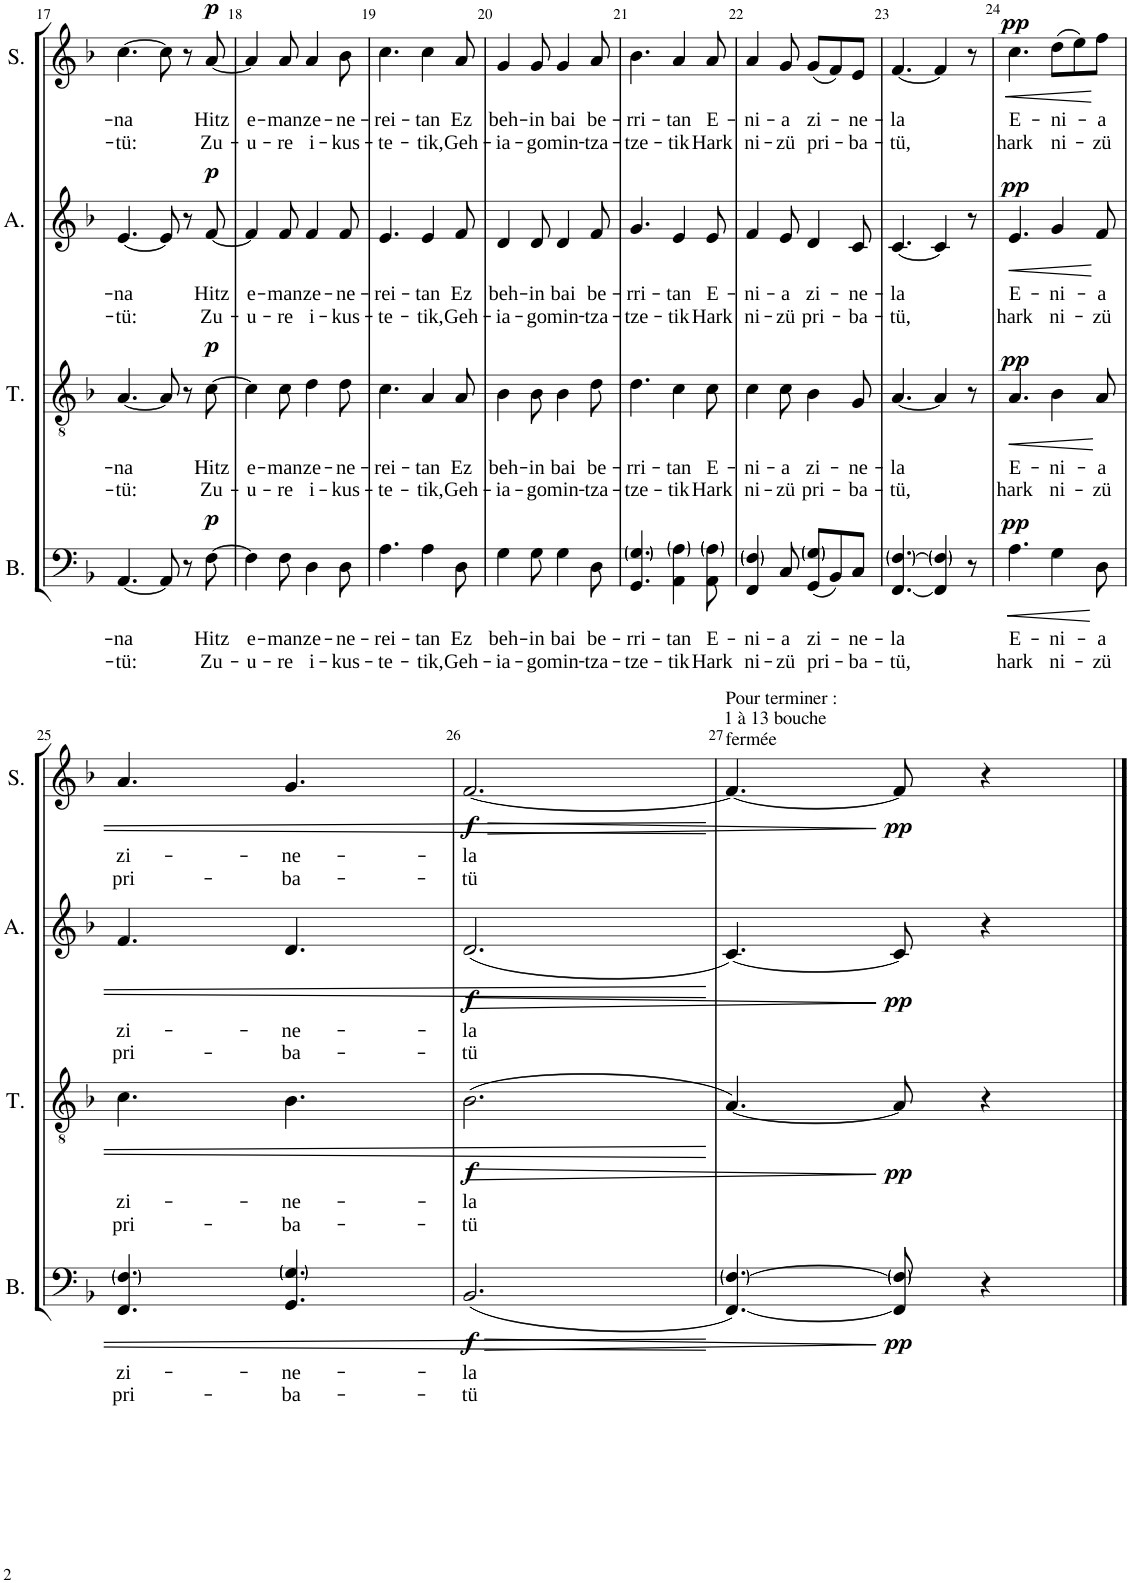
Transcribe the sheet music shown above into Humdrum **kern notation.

**kern	**text	**text	**dynam	**kern	**text	**text	**dynam	**kern	**text	**text	**dynam	**kern	**text	**text	**dynam
*part4	*part4	*part4	*part4	*part3	*part3	*part3	*part3	*part2	*part2	*part2	*part2	*part1	*part1	*part1	*part1
*staff4	*staff4	*staff4	*staff4	*staff3	*staff3	*staff3	*staff3	*staff2	*staff2	*staff2	*staff2	*staff1	*staff1	*staff1	*staff1
*I"Basse	*	*	*	*I"Tenor	*	*	*	*I"Alto	*	*	*	*I"Soprano	*	*	*
*I'B.	*	*	*	*I'T.	*	*	*	*I'A.	*	*	*	*I'S.	*	*	*
!!LO:PB:g=z
*clefF4	*	*	*	*clefGv2	*	*	*	*clefG2	*	*	*	*clefG2	*	*	*
*k[b-]	*	*	*	*k[b-]	*	*	*	*k[b-]	*	*	*	*k[b-]	*	*	*
*M6/8	*	*	*	*M6/8	*	*	*	*M6/8	*	*	*	*M6/8	*	*	*
=17	=17	=17	=17	=17	=17	=17	=17	=17	=17	=17	=17	=17	=17	=17	=17
!	!LO:LY:b	!LO:LY:b	!	!	!LO:LY:b	!LO:LY:b	!	!	!LO:LY:b	!LO:LY:b	!	!	!LO:LY:b	!LO:LY:b	!
[4.AA/	-na	-tü:	.	[4.A/	-na	-tü:	.	[4.e/	-na	-tü:	.	[4.cc\	-na	-tü:	.
8AA/]	.	.	.	8A/]	.	.	.	8e/]	.	.	.	8cc\]	.	.	.
8r	.	.	.	8r	.	.	.	8r	.	.	.	8r	.	.	.
!	!LO:LY:b	!LO:LY:b	!LO:DY:a	!	!LO:LY:b	!LO:LY:b	!LO:DY:a	!	!LO:LY:b	!LO:LY:b	!LO:DY:a	!	!LO:LY:b	!LO:LY:b	!LO:DY:a
[8F\	Hitz	Zu-	p	[8c\	Hi tz	Zu-	p	[8f/	Hitz	Zu-	p	[8a/	Hitz	Zu-	p
=18	=18	=18	=18	=18	=18	=18	=18	=18	=18	=18	=18	=18	=18	=18	=18
!	!LO:LY:b	!LO:LY:b	!	!	!LO:LY:b	!LO:LY:b	!	!	!LO:LY:b	!LO:LY:b	!	!	!LO:LY:b	!LO:LY:b	!
4F\]	e-	-u-	.	4c\]	e-	-u-	.	4f/]	e-	-u-	.	4a/]	e-	-u-	.
!	!LO:LY:b	!LO:LY:b	!	!	!LO:LY:b	!LO:LY:b	!	!	!LO:LY:b	!LO:LY:b	!	!	!LO:LY:b	!LO:LY:b	!
8F\	-man	-re	.	8c\	-man	-re	.	8f/	-man	-re	.	8a/	-man	-re	.
!	!LO:LY:b	!LO:LY:b	!	!	!LO:LY:b	!LO:LY:b	!	!	!LO:LY:b	!LO:LY:b	!	!	!LO:LY:b	!LO:LY:b	!
4D\	ze-	i-	.	4d\	ze-	i-	.	4f/	ze-	i-	.	4a/	ze-	i-	.
!	!LO:LY:b	!LO:LY:b	!	!	!LO:LY:b	!LO:LY:b	!	!	!LO:LY:b	!LO:LY:b	!	!	!LO:LY:b	!LO:LY:b	!
8D\	-ne-	-kus-	.	8d\	-ne-	-kus-	.	8f/	-ne-	-kus-	.	8b-\	-ne-	-kus-	.
=19	=19	=19	=19	=19	=19	=19	=19	=19	=19	=19	=19	=19	=19	=19	=19
!	!LO:LY:b	!LO:LY:b	!	!	!LO:LY:b	!LO:LY:b	!	!	!LO:LY:b	!LO:LY:b	!	!	!LO:LY:b	!LO:LY:b	!
4.A\	-rei-	-te-	.	4.c\	-rei-	-te-	.	4.e/	-rei-	-te-	.	4.cc\	-rei-	-te-	.
!	!LO:LY:b	!LO:LY:b	!	!	!LO:LY:b	!LO:LY:b	!	!	!LO:LY:b	!LO:LY:b	!	!	!LO:LY:b	!LO:LY:b	!
4A\	-tan	-tik,	.	4A/	-tan	-tik,	.	4e/	-tan	-tik,	.	4cc\	-tan	-tik,	.
!	!LO:LY:b	!LO:LY:b	!	!	!LO:LY:b	!LO:LY:b	!	!	!LO:LY:b	!LO:LY:b	!	!	!LO:LY:b	!LO:LY:b	!
8D\	Ez	Geh-	.	8A/	Ez	Geh-	.	8f/	Ez	Geh-	.	8a/	Ez	Geh-	.
=20	=20	=20	=20	=20	=20	=20	=20	=20	=20	=20	=20	=20	=20	=20	=20
!	!LO:LY:b	!LO:LY:b	!	!	!LO:LY:b	!LO:LY:b	!	!	!LO:LY:b	!LO:LY:b	!	!	!LO:LY:b	!LO:LY:b	!
4G\	beh-	-ia-	.	4B-\	beh-	-ia-	.	4d/	beh-	-ia-	.	4g/	beh-	-ia-	.
!	!LO:LY:b	!LO:LY:b	!	!	!LO:LY:b	!LO:LY:b	!	!	!LO:LY:b	!LO:LY:b	!	!	!LO:LY:b	!LO:LY:b	!
8G\	-in	-go	.	8B-\	-in	-go	.	8d/	-in	-go	.	8g/	-in	-go	.
!	!LO:LY:b	!LO:LY:b	!	!	!LO:LY:b	!LO:LY:b	!	!	!LO:LY:b	!LO:LY:b	!	!	!LO:LY:b	!LO:LY:b	!
4G\	bai	min-	.	4B-\	bai	min-	.	4d/	bai	min-	.	4g/	bai	min-	.
!	!LO:LY:b	!LO:LY:b	!	!	!LO:LY:b	!LO:LY:b	!	!	!LO:LY:b	!LO:LY:b	!	!	!LO:LY:b	!LO:LY:b	!
8D\	be-	-tza-	.	8d\	be-	-tza-	.	8f/	be-	-tza-	.	8a/	be-	-tza-	.
=21	=21	=21	=21	=21	=21	=21	=21	=21	=21	=21	=21	=21	=21	=21	=21
!	!LO:LY:b	!LO:LY:b	!	!	!LO:LY:b	!LO:LY:b	!	!	!LO:LY:b	!LO:LY:b	!	!	!LO:LY:b	!LO:LY:b	!
4.GG/ 4.G/	-rri-	-tze-	.	4.d\	-rri-	-tze-	.	4.g/	-rri-	-tze-	.	4.b-\	-rri-	-tze-	.
!	!LO:LY:b	!LO:LY:b	!	!	!LO:LY:b	!LO:LY:b	!	!	!LO:LY:b	!LO:LY:b	!	!	!LO:LY:b	!LO:LY:b	!
4AA\ 4A\	-tan	-tik	.	4c\	-tan	-tik	.	4e/	-tan	-tik	.	4a/	-tan	-tik	.
!	!LO:LY:b	!LO:LY:b	!	!	!LO:LY:b	!LO:LY:b	!	!	!LO:LY:b	!LO:LY:b	!	!	!LO:LY:b	!LO:LY:b	!
8AA\ 8A\	E-	Hark	.	8c\	E-	Hark	.	8e/	E-	Hark	.	8a/	E-	Hark	.
=22	=22	=22	=22	=22	=22	=22	=22	=22	=22	=22	=22	=22	=22	=22	=22
!	!LO:LY:b	!LO:LY:b	!	!	!LO:LY:b	!LO:LY:b	!	!	!LO:LY:b	!LO:LY:b	!	!	!LO:LY:b	!LO:LY:b	!
4FF/ 4F/	-ni-	ni-	.	4c\	-ni-	ni-	.	4f/	-ni-	ni-	.	4a/	-ni-	ni-	.
!	!LO:LY:b	!LO:LY:b	!	!	!LO:LY:b	!LO:LY:b	!	!	!LO:LY:b	!LO:LY:b	!	!	!LO:LY:b	!LO:LY:b	!
8C/	-a	-zü	.	8c\	-a	-zü	.	8e/	-a	-zü	.	8g/	-a	-zü	.
!	!LO:LY:b	!LO:LY:b	!	!	!LO:LY:b	!LO:LY:b	!	!	!LO:LY:b	!LO:LY:b	!	!	!LO:LY:b	!LO:LY:b	!
(8GG/ 8G/L	zi-	pri-	.	4B-\	zi-	pri-	.	4d/	zi-	pri-	.	(8g/L	zi-	pri-	.
8BB-/)	.	.	.	.	.	.	.	.	.	.	.	8f/)	.	.	.
!	!LO:LY:b	!LO:LY:b	!	!	!LO:LY:b	!LO:LY:b	!	!	!LO:LY:b	!LO:LY:b	!	!	!LO:LY:b	!LO:LY:b	!
8C/J	-ne-	-ba-	.	8G/	-ne-	-ba-	.	8c/	-ne-	-ba-	.	8e/J	-ne-	-ba-	.
=23	=23	=23	=23	=23	=23	=23	=23	=23	=23	=23	=23	=23	=23	=23	=23
!	!LO:LY:b	!LO:LY:b	!	!	!LO:LY:b	!LO:LY:b	!	!	!LO:LY:b	!LO:LY:b	!	!	!LO:LY:b	!LO:LY:b	!
[4.FF/ [4.F/	-la	-tü,	.	[4.A/	-la	-tü,	.	[4.c/	-la	-tü,	.	[4.f/	-la	-tü,	.
4FF/] 4F/]	.	.	.	4A/]	.	.	.	4c/]	.	.	.	4f/]	.	.	.
8r	.	.	.	8r	.	.	.	8r	.	.	.	8r	.	.	.
=24	=24	=24	=24	=24	=24	=24	=24	=24	=24	=24	=24	=24	=24	=24	=24
!	!LO:LY:b	!LO:LY:b	!LO:HP:b	!	!LO:LY:b	!LO:LY:b	!LO:HP:b	!	!LO:LY:b	!LO:LY:b	!LO:HP:b	!	!LO:LY:b	!LO:LY:b	!LO:HP:b
!	!	!	!LO:DY:n=1:a	!	!	!	!LO:DY:n=1:a	!	!	!	!LO:DY:n=1:a	!	!	!	!LO:DY:n=1:a
4.A\	E-	hark	< pp	4.A/	E-	hark	< pp	4.e/	E-	hark	< pp	4.cc\	E-	hark	< pp
!	!LO:LY:b	!LO:LY:b	!	!	!LO:LY:b	!LO:LY:b	!	!	!LO:LY:b	!LO:LY:b	!	!	!LO:LY:b	!LO:LY:b	!
4G\	-ni-	ni-	.	4B-\	-ni-	ni-	.	4g/	-ni-	ni-	.	(8dd\L	-ni-	ni-	.
.	.	.	.	.	.	.	.	.	.	.	.	8ee\)	.	.	.
!	!LO:LY:b	!LO:LY:b	!	!	!LO:LY:b	!LO:LY:b	!	!	!LO:LY:b	!LO:LY:b	!	!	!LO:LY:b	!LO:LY:b	!
8D\	-a	-z ü	.	8A/	-a	-z ü	.	8f/	-a	-z ü	.	8ff\J	-a	-z ü	.
!!LO:LB:g=z
=25	=25	=25	=25	=25	=25	=25	=25	=25	=25	=25	=25	=25	=25	=25	=25
!	!LO:LY:b	!LO:LY:b	!	!	!LO:LY:b	!LO:LY:b	!	!	!LO:LY:b	!LO:LY:b	!	!	!LO:LY:b	!LO:LY:b	!
4.FF/ 4.F/	zi-	pri-	.	4.c\	zi-	pri-	.	4.f/	zi-	pri-	.	4.a/	zi-	pri-	.
!	!LO:LY:b	!LO:LY:b	!	!	!LO:LY:b	!LO:LY:b	!	!	!LO:LY:b	!LO:LY:b	!	!	!LO:LY:b	!LO:LY:b	!
4.GG/ 4.G/	-ne-	-ba-	.	4.B-\	-ne-	-ba-	.	4.d/	-ne-	-ba-	.	4.g/	-ne-	-ba-	.
=26	=26	=26	=26	=26	=26	=26	=26	=26	=26	=26	=26	=26	=26	=26	=26
!	!LO:LY:b	!LO:LY:b	!LO:HP:b	!	!LO:LY:b	!LO:LY:b	!LO:HP:b	!	!LO:LY:b	!LO:LY:b	!LO:HP:b	!	!LO:LY:b	!LO:LY:b	!LO:HP:b
!	!	!	!LO:DY:n=1:b	!	!	!	!LO:DY:n=1:b	!	!	!	!LO:DY:n=1:b	!	!	!	!LO:DY:n=1:b
(2.BB-/	-la	-tü	> f	(2.B-\	-la	-tü	> f	(2.d/	-la	-tü	> f	[2.f/	-la	-tü	> f
.	.	.	[	.	.	.	[	.	.	.	[	.	.	.	[
=27	=27	=27	=27	=27	=27	=27	=27	=27	=27	=27	=27	=27	=27	=27	=27
!	!	!	!	!	!	!	!	!	!	!	!	!LO:TX:a:t=Pour terminer &colon;	!	!	!
!	!	!	!	!	!	!	!	!	!	!	!	!LO:TX:a:t=1 à 13 bouche	!	!	!
!	!	!	!	!	!	!	!	!	!	!	!	!LO:TX:a:t=fermée	!	!	!
[4.FF/ [4.F/)	.	.	.	[4.A/)	.	.	.	[4.c/)	.	.	.	4.f/_	.	.	.
!	!	!	!LO:DY:n=1:b	!	!	!	!LO:DY:n=1:b	!	!	!	!LO:DY:n=1:b	!	!	!	!LO:DY:n=1:b
8FF/] 8F/]	.	.	] pp	8A/]	.	.	] pp	8c/]	.	.	] pp	8f/]	.	.	] pp
4r	.	.	.	4r	.	.	.	4r	.	.	.	4r	.	.	.
==	==	==	==	==	==	==	==	==	==	==	==	==	==	==	==
*-	*-	*-	*-	*-	*-	*-	*-	*-	*-	*-	*-	*-	*-	*-	*-
